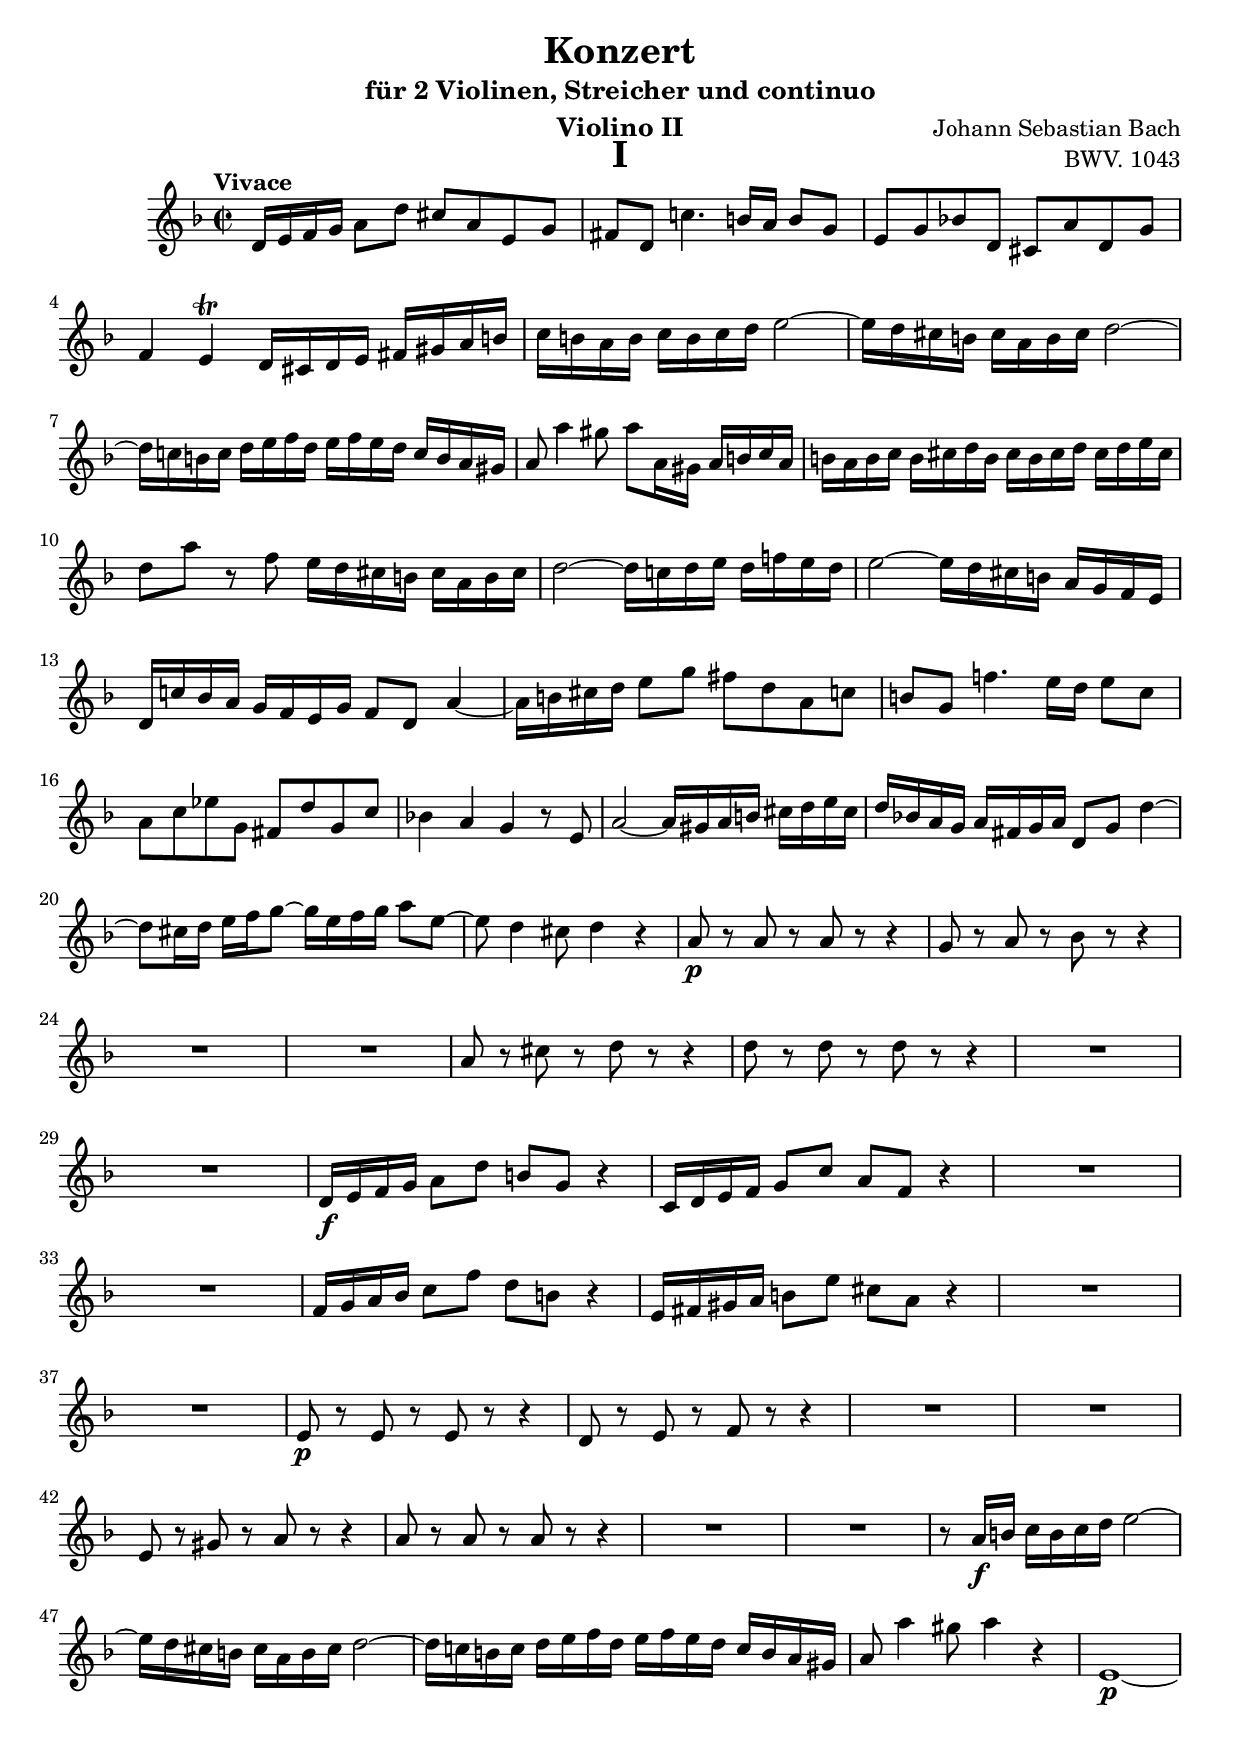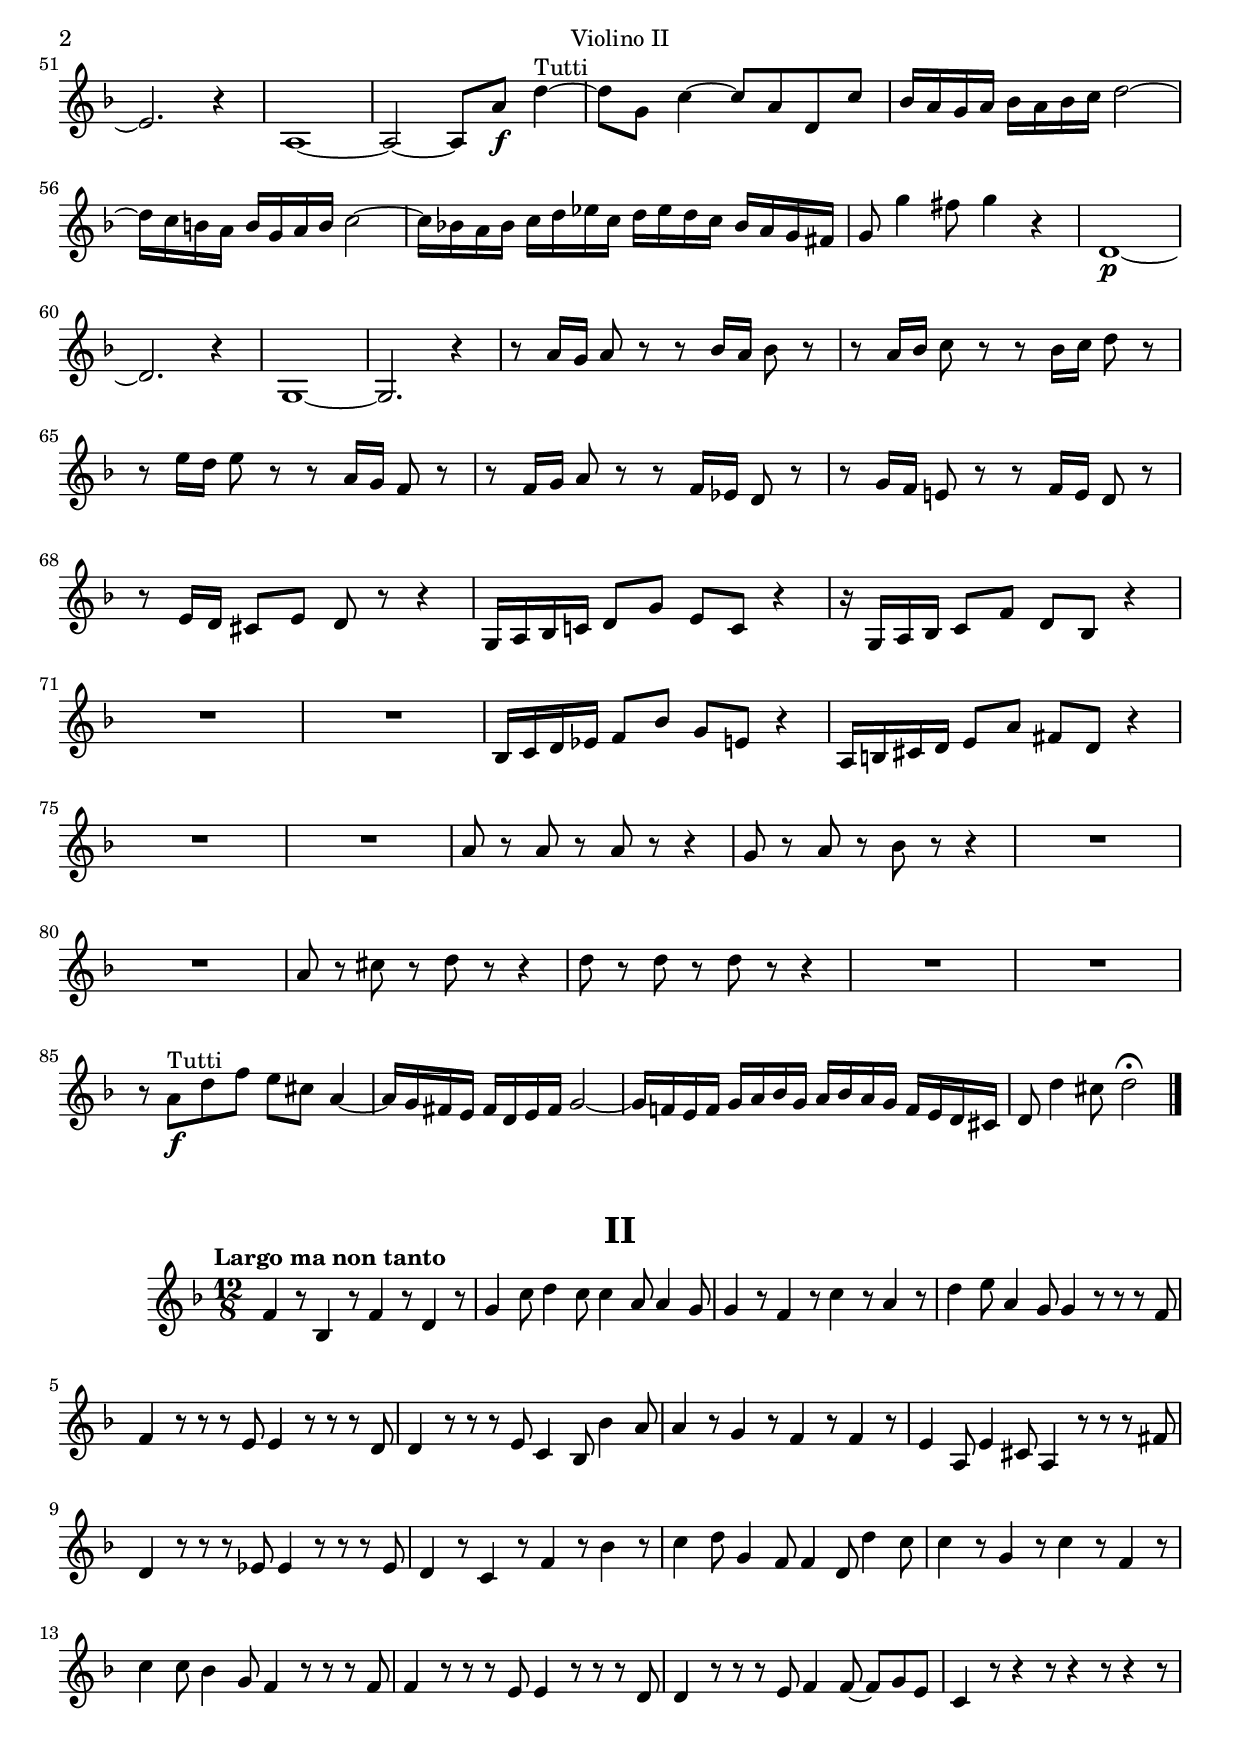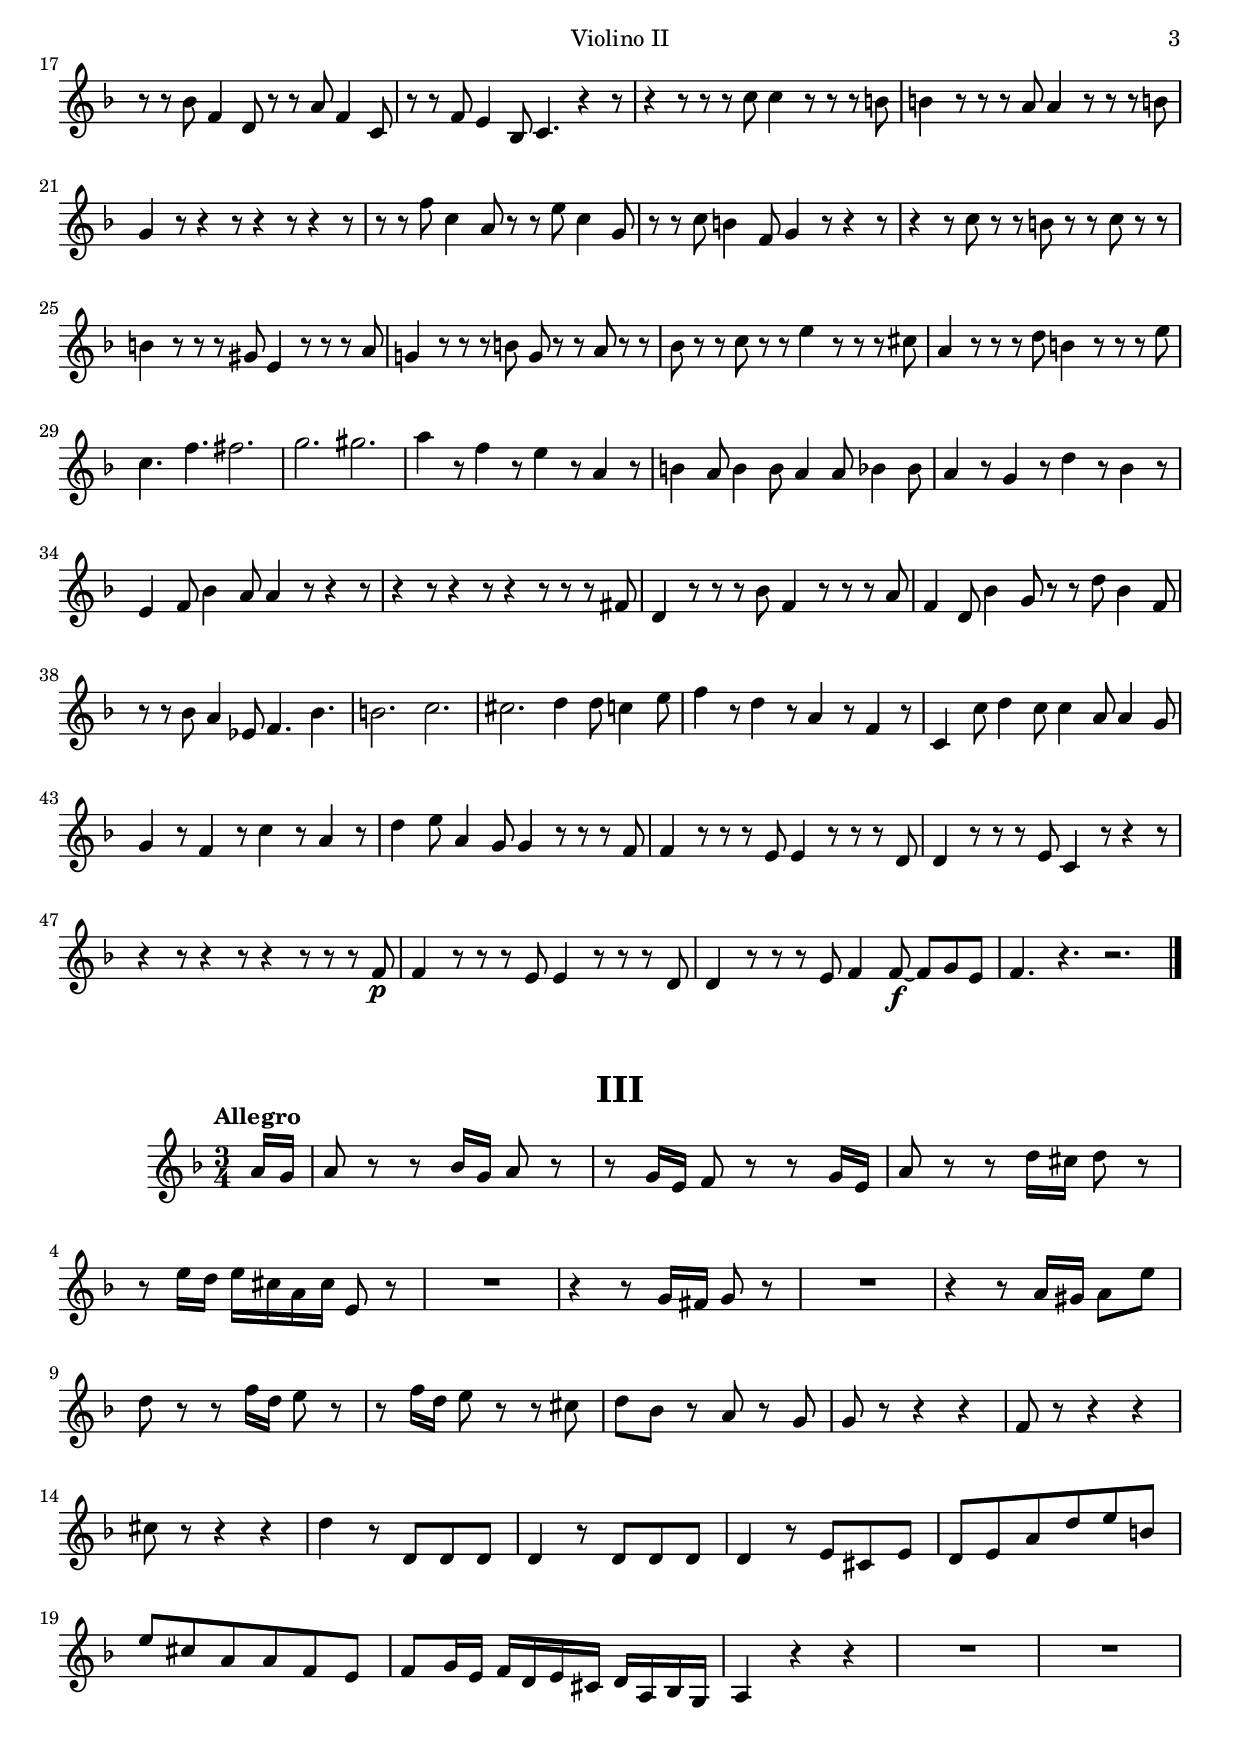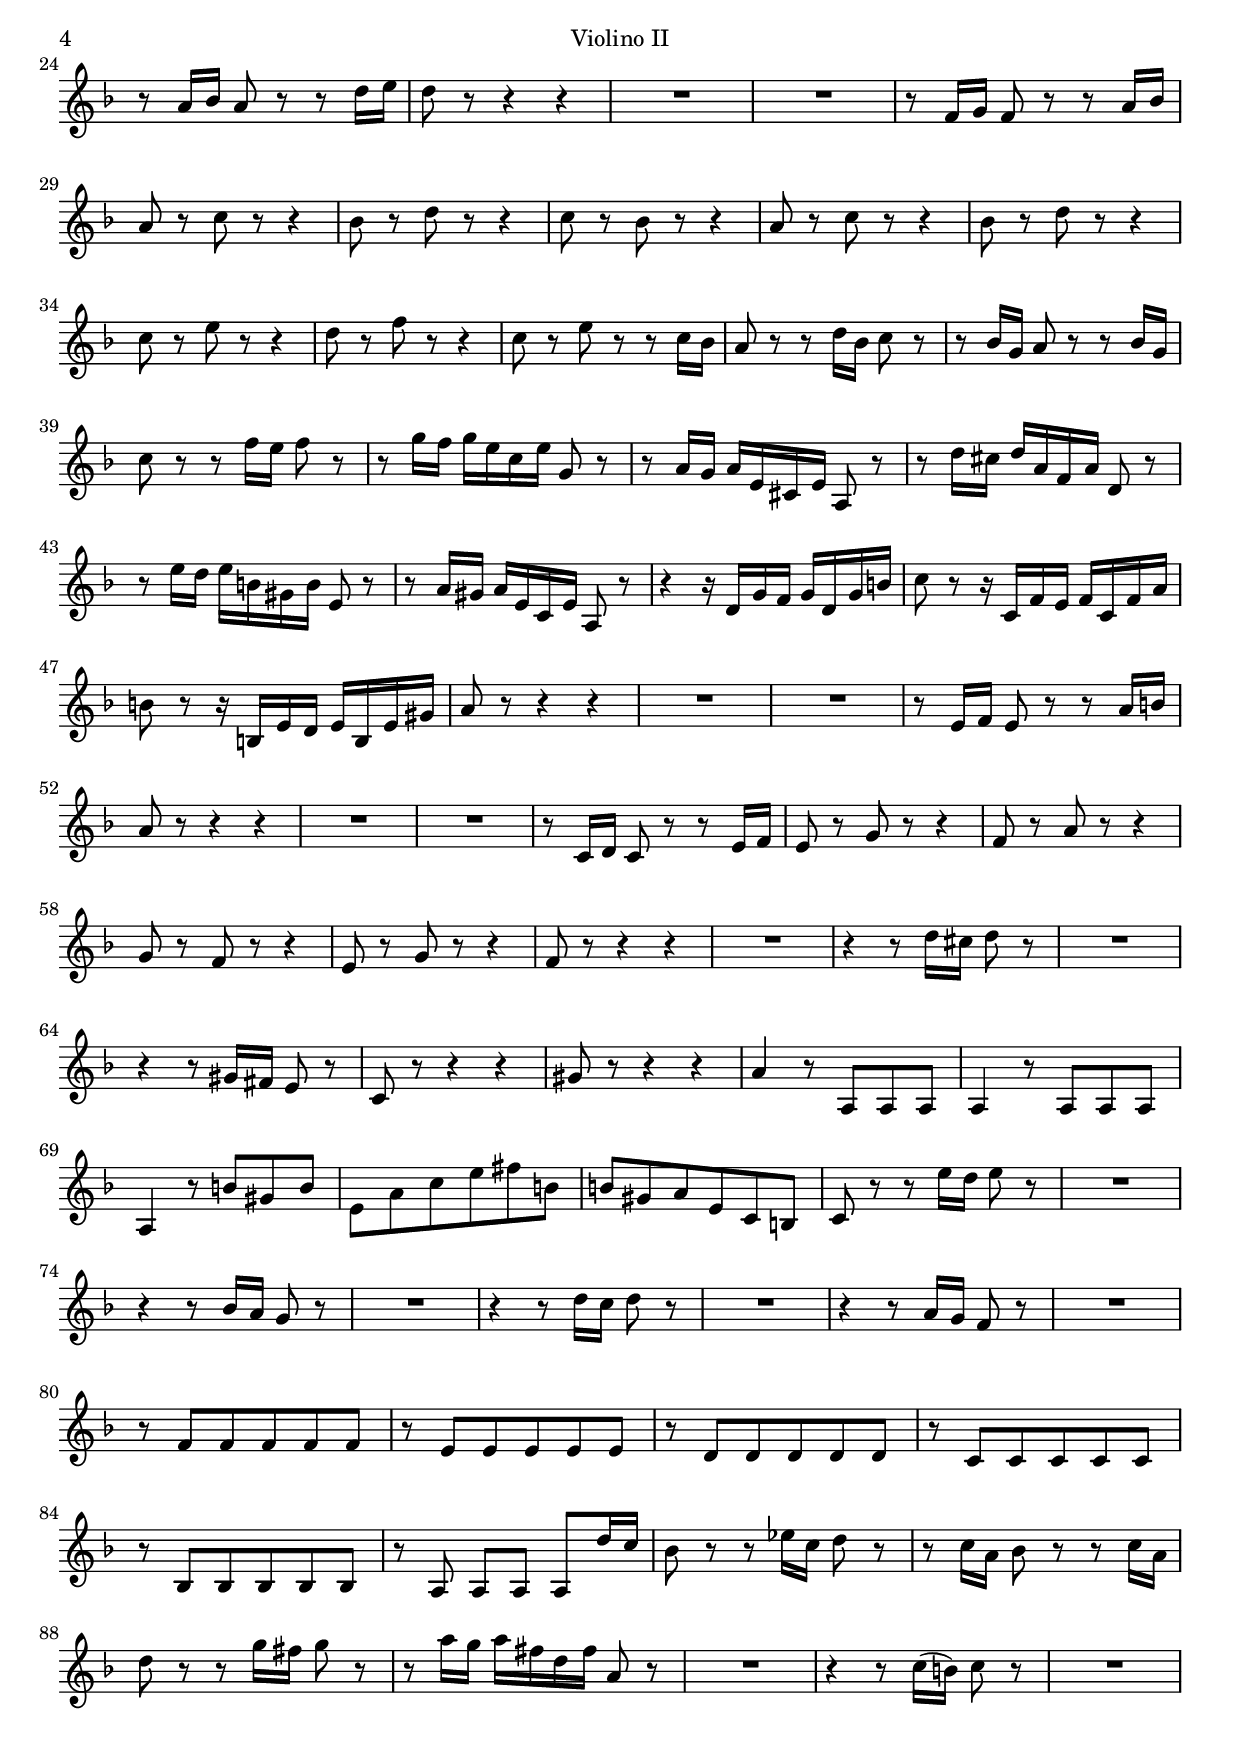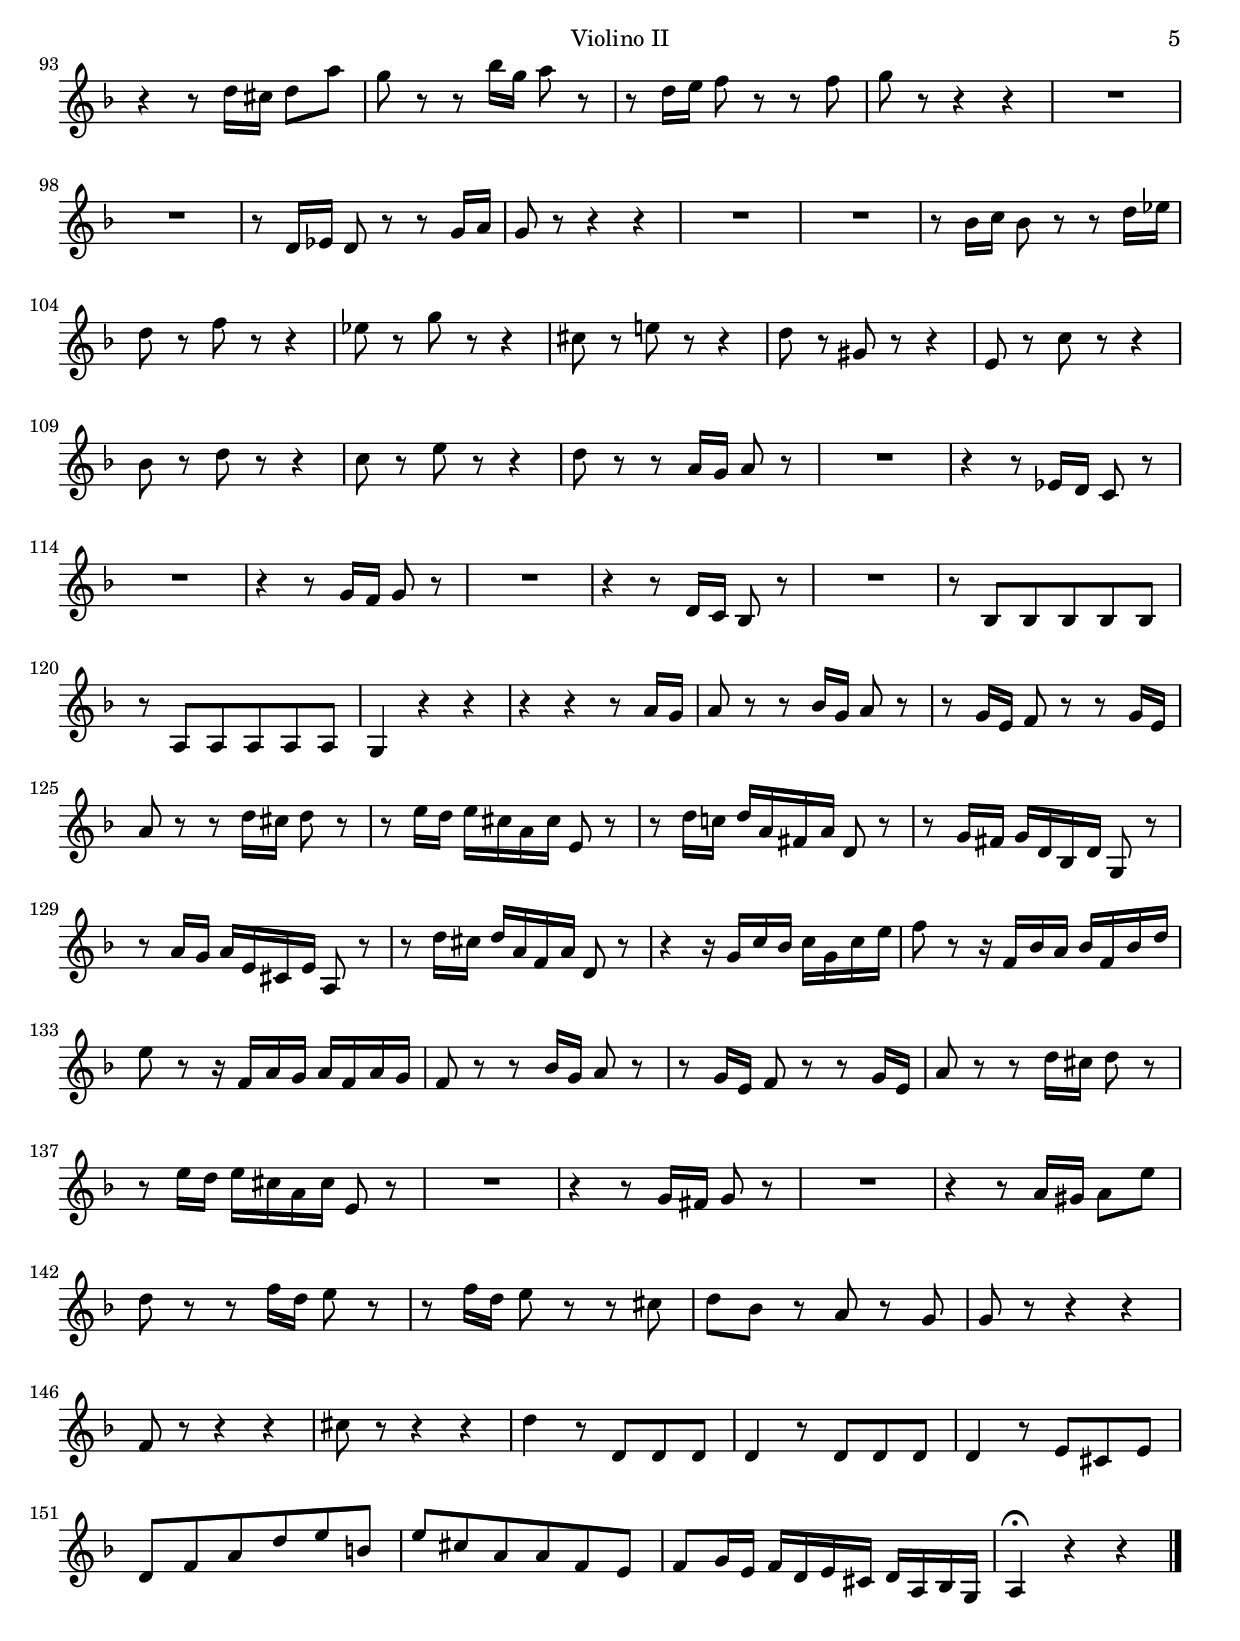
\include "../definitions.ily"
violinTwoFirstMov = \new Staff \relative c' {
  \tag #'instrumentName {
    \set Staff.instrumentName = \vnIILN
    \set Staff.shortInstrumentName = \vnIISN
  }
  \set Staff.midiInstrument = \vnMN
  \key d \minor
  \time 2/2
  \tempo \firstMovTempoText
  \set Timing.beamExceptions = #'((end . (((1 . 16) . (4 4 4 4)))))
  d16 e f g a8 d cis a e g |
  fis8 d c'!4. b16 a b8 g |
  e8 g bes! d, cis a' d, g |
  f4 e\trill d16 cis d e fis gis a b |
  c16 b a b c b c d e2~ |
  e16 d cis b cis a b cis d2~ |
  d16 c! b c d e f d e f e d c b a gis |
  a8 a'4 gis8 a a,16 gis a b c a |
  b16 a b c b cis d b cis b cis d cis d e cis |
  d8 a' r f e16 d cis b cis a b cis | % 10
  d2~ d16 c! d e d f! e d |
  e2~ e16 d cis b a g f e |
  d16 c'! bes a g f e g f8 d a'4~ |
  a16 b cis d e8 g fis d a c |
  b8 g f'!4. e16 d e8 c |
  a8 c es g, fis d' g, c |
  bes!4 a g r8 e |
  a2~ a16 gis a b cis d e cis |
  d16 bes! a g a fis g a d,8 g d'4~ |
  d8 cis16 d e f g8~ g16 e f g a8 e~ | % 20
  e8 d4 cis8 d4 r |
  a8\p r a r a r r4 |
  g8 r a r bes r r4 |
  R1*2 |
  a8 r cis r d r r4 |
  d8 r d r d r r4 |
  R1*2 |
  d,16\f e f g a8 d b g r4 | % 30
  c,16 d e f g8 c a f r4 |
  R1*2 |
  f16 g a bes c8 f d b r4 |
  e,16 fis gis a b8 e cis a r4 |
  R1*2 |
  e8\p r e r e r r4 |
  d8 r e r f r r4 |
  R1*2 | % 40
  e8 r gis r a r r4 |
  a8 r a r a r r4 |
  R1*2 |
  r8 a16\f b c b c d e2~ |
  e16 d cis b cis a b cis d2~ |
  d16 c! b c d e f d e f e d c b a gis |
  a8 a'4 gis8 a4 r |
  e,1\p~ | % 50
  e2. r4 |
  a,1~ |
  a2~ a8 a'\f d4^"Tutti" ~ |
  d8 g, c4~ c8 a d, c' |
  bes16 a g a bes a bes c d2~ |
  d16 c b a b g a b c2~ |
  c16 bes! a bes c d es c d es d c bes a g fis |
  g8 g'4 fis8 g4 r |
  d,1\p~ |
  d2. r4 | % 60
  g,1~ |
  g2. r4 |
  r8 a'16 g a8 r r bes16 a bes8 r |
  r8 a16 bes c8 r r bes16 c d8 r |
  r8 e16 d e8 r r a,16 g f8 r |
  r8 f16 g a8 r r f16 es d8 r |
  r8 g16 f e!8 r r f16 e d8 r |
  r8 e16 d cis8 e d r r4 |
  g,16 a bes c! d8 g e c r4 |
  r16 g a bes c8 f d bes r4 |
  R1*2 |
  bes16 c d es f8 bes g e r4 |
  a,16 b cis d e8 a fis d r4 |
  R1*2 |
  a'8 r a r a r r4 |
  g8 r a r bes r r4 |
  R1*2 | % 80
  a8 r cis r d r r4 |
  d8 r d r d r r4 |
  R1*2 |
  r8 a\f^"Tutti" d f e cis a4~ |
  a16 g fis e fis d e fis g2~ |
  g16 f! e f g a bes g a bes a g f e d cis |
  d8 d'4 cis8 d2\fermata \bar "|."
}

violinTwoSecondMov = \new Staff \relative c' {
  \tag #'instrumentName {
    \set Staff.instrumentName = \vnIILN
    \set Staff.shortInstrumentName = \vnIISN
  }
  \set Staff.midiInstrument = \vnMN
  \key f \major
  \time 12/8
  \tempo \secondMovTempoText

  f4 r8 bes,4 r8 f'4 r8 d4 r8 |
  g4 c8 d4 c8 c4 a8 a4 g8 |
  g4 r8 f4 r8 c'4 r8 a4 r8 |
  d4 e8 a,4 g8 g4 r8 r r f |
  f4 r8 r r e8 e4 r8 r r d |
  d4 r8 r r e c4 bes8 bes'4 a8 |
  a4 r8 g4 r8 f4 r8 f4 r8 |
  e4 a,8 e'4 cis8 a4 r8 r r fis' |
  d4 r8 r r es es4 r8 r r es |
  d4 r8 c4 r8 f4 r8 bes4 r8 | % 10
  c4 d8 g,4 f8 f4 d8 d'4 c8 |
  c4 r8 g4 r8 c4 r8 f,4 r8 |
  c'4 c8 bes4 g8 f4 r8 r r f |
  f4 r8 r r e e4 r8 r r d |
  d4 r8 r r e f4 f8~ f g e |
  c4 r8 r4 r8 r4 r8 r4 r8 |
  r8 r bes' f4 d8 r r a' f4 c8 |
  r8 r f8 e4 bes8 c4. r4 r8 |
  r4 r8 r r c' c4 r8 r r b |
  b4 r8 r r a a4 r8 r r b! | % 20
  g4 r8 r4 r8 r4 r8 r4 r8 |
  r8 r f' c4 a8 r r e' c4 g8 |
  r8 r c b4 f8 g4 r8 r4 r8 |
  r4 r8 c r r b r r c r r |
  b4 r8 r r gis e4 r8 r r a |
  g!4 r8 r r b g r r a r r |
  bes8 r r c r r e4 r8 r r cis |
  a4 r8 r r d b4 r8 r r e |
  c4. f4. fis2. |
  g2. gis | % 30
  a4 r8 f4 r8 e4 r8 a,4 r8 |
  b4 a8 b4 b8 a4 a8 bes4 bes8 |
  a4 r8 g4 r8 d'4 r8 bes4 r8 |
  e,4 f8 bes4 a8 a4 r8 r4 r8 |
  r4 r8 r4 r8 r4 r8 r r fis |
  d4 r8 r r bes' f4 r8 r r a |
  f4 d8 bes'4 g8 r r d' bes4 f8 |
  r8 r bes a4 es8 f4. bes4. |
  b2. c2. |
  cis2. d4 d8 c4 e8 | % 40
  f4 r8 d4 r8 a4 r8 f4 r8 |
  c4 c'8 d4 c8 c4 a8 a4 g8 |
  g4 r8 f4 r8 c'4 r8 a4 r8 |
  d4 e8 a,4 g8 g4 r8 r r f8 |
  f4 r8 r r e e4 r8 r r d |
  d4 r8 r r e c4 r8 r4 r8 |
  r4 r8 r4 r8 r4 r8 r r f\p |
  f4 r8 r r e e4 r8 r r d |
  d4 r8 r r e f4 f8\f~ f g e |
  f4. r r2. \bar "|."
}

violinTwoThirdMov = \new Staff \relative c'' {
  \tag #'instrumentName {
    \set Staff.instrumentName = \vnIILN
    \set Staff.shortInstrumentName = \vnIISN
  }
  \set Staff.midiInstrument = \vnMN
  \key d \minor
  \time 3/4
  \tempo \thirdMovTempoText

  \partial 8
  a16 g |
  a8 r r bes16 g a8 r |
  r8 g16 e f8 r r g16 e |
  a8 r r d16 cis d8 r |
  r8 e16 d e cis a cis e,8 r |
  R1*3/4 |
  r4 r8 g16 fis g8 r |
  R1*3/4 |
  r4 r8 a16 gis a8 e' |
  d8 r r f16 d e8 r |
  r8 f16 d e8 r r cis | % 10
  d8 bes r a r g |
  g8 r r4 r |
  f8 r r4 r |
  cis'8 r r4 r |
  d4 r8 d, d d |
  d4 r8 d d d |
  d4 r8 e cis e |
  d8 e a d e b |
  e8 cis a a f e |
  f8 g16 e f d e cis d a bes g | % 20
  a4 r r |
  R1*3/4*2 |
  r8 a'16 bes a8 r r d16 e |
  d8 r r4 r |
  R1*3/4*2 |
  r8 f,16 g f8 r r a16 bes |
  a8 r c r r4 |
  bes8 r d r r4 | % 30
  c8 r bes r r4 |
  a8 r c r r4 |
  bes8 r d r r4 |
  c8 r e r r4 |
  d8 r f r r4 |
  c8 r e r r c16 bes |
  a8 r r d16 bes c8 r |
  r8 bes16 g a8 r r bes16 g |
  c8 r r f16 e f8 r |
  r8 g16 f g e c e g,8 r | % 40
  r8 a16 g a e cis e a,8 r |
  r8 d'16 cis d a f a d,8 r |
  r8 e'16 d e b gis b e,8 r |
  r8 a16 gis a e c e a,8 r |
  r4 r16 d g f g d g b |
  c8 r8 r16 c, f e f c f a |
  b8 r r16 b, e d e b e gis |
  a8 r r4 r |
  R1*3/4*2 |
  r8 e16 f e8 r r a16 b |
  a8 r r4 r |
  R1*3/4*2 |
  r8 c,16 d c8 r r e16 f |
  e8 r g r r4 |
  f8 r a r r4 |
  g8 r f r r4 |
  e8 r g r r4 |
  f8 r r4 r | % 60
  R1*3/4 |
  r4 r8 d'16 cis d8 r |
  R1*3/4 |
  r4 r8 gis,16 fis e8 r |
  c8 r r4 r |
  gis'8 r r4 r |
  a4 r8 a, a a |
  a4 r8 a a a |
  a4 r8 b' gis b |
  e,8 a c e fis b, | % 70
  b8 gis a e c b |
  c8 r r e'16 d e8 r |
  R1*3/4 |
  r4 r8 bes16 a g8 r |
  R1*3/4 |
  r4 r8 d'16 c d8 r |
  R1*3/4 |
  r4 r8 a16 g f8 r |
  R1*3/4 |
  r8 f f f f f | %80
  r8 e e e e e |
  r8 d d d d d |
  r8 c c c c c |
  r8 bes bes bes bes bes |
  r8 a a a a d'16 c |
  bes8 r r es16 c d8 r |
  r8 c16 a bes8 r r c16 a |
  d8 r r g16 fis g8 r |
  r8 a16 g a fis d fis a,8 r |
  R1*3/4 | % 90
  r4 r8 c16( b) c8 r |
  R1*3/4 |
  r4 r8 d16 cis d8 a' |
  g8 r r bes16 g a8 r |
  r8 d,16 e f8 r r f |
  g8 r r4 r |
  R1*3/4*2 |
  r8 d,16 es d8 r r g16 a |
  g8 r r4 r | % 100
  R1*3/4*2 |
  r8 bes16 c bes8 r r d16 es |
  d8 r f r r4 |
  es8 r g r r4 |
  cis,8 r e! r r4 |
  d8 r gis, r r4 |
  e8 r c' r r4 |
  bes8 r d r r4 |
  c8 r e r r4 | % 110
  d8 r r a16 g a8 r |
  R1*3/4 |
  r4 r8 es16 d c8 r |
  R1*3/4 |
  r4 r8 g'16 f g8 r |
  R1*3/4 |
  r4 r8 d16 c bes8 r |
  R1*3/4 |
  r8 bes bes bes bes bes |
  r8 a a a a a | % 120
  g4 r r |
  r4 r r8 a'16 g |
  a8 r r bes16 g a8 r |
  r8 g16 e f8 r r g16 e |
  a8 r r d16 cis d8 r |
  r8 e16 d e cis a cis e,8 r |
  r8 d'16 c! d a fis a d,8 r |
  r8 g16 fis g d bes d g,8 r |
  r8 a'16 g a e cis e a,8 r |
  r8 d'16 cis d a f a d,8 r | % 130
  r4 r16 g c bes c g c e |
  f8 r r16 f, bes a bes f bes d |
  e8 r r16 f, a g a f a g |
  f8 r r bes16 g a8 r |
  r8 g16 e f8 r r g16 e |
  a8 r r d16 cis d8 r |
  r8 e16 d e cis a cis e,8 r |
  R1*3/4 |
  r4 r8 g16 fis g8 r |
  R1*3/4 | % 140
  r4 r8 a16 gis a8 e' |
  d8 r r f16 d e8 r |
  r8 f16 d e8 r r cis |
  d8 bes r a r g |
  g8 r r4 r |
  f8 r r4 r |
  cis'8 r r4 r |
  d4 r8 d, d d |
  d4 r8 d d d |
  d4 r8 e cis e | % 150
  d8 f a d e b |
  e8 cis a a f e |
  f8 g16 e f d e cis d a bes g |
  a4\fermata r r \bar "|."
}


\paper {
  check-consistency = ##t
  scoreTitleMarkup = \pieceMarkup
}
\header {
  title = \title
  subtitle = \subtitle
  composer = \composer
  opus = \opus
  instrument = \vnIILN
}
\score {
  \removeWithTag #'instrumentName
  \violinTwoFirstMov
  \header {
    piece = "I"
  }
}
\score {
  \removeWithTag #'instrumentName
  \violinTwoSecondMov
  \header {
    piece = "II"
    opus = ##f
  }
}
\score {
  \removeWithTag #'instrumentName
  \violinTwoThirdMov
  \header {
    piece = "III"
    opus = ##f
  }
}
